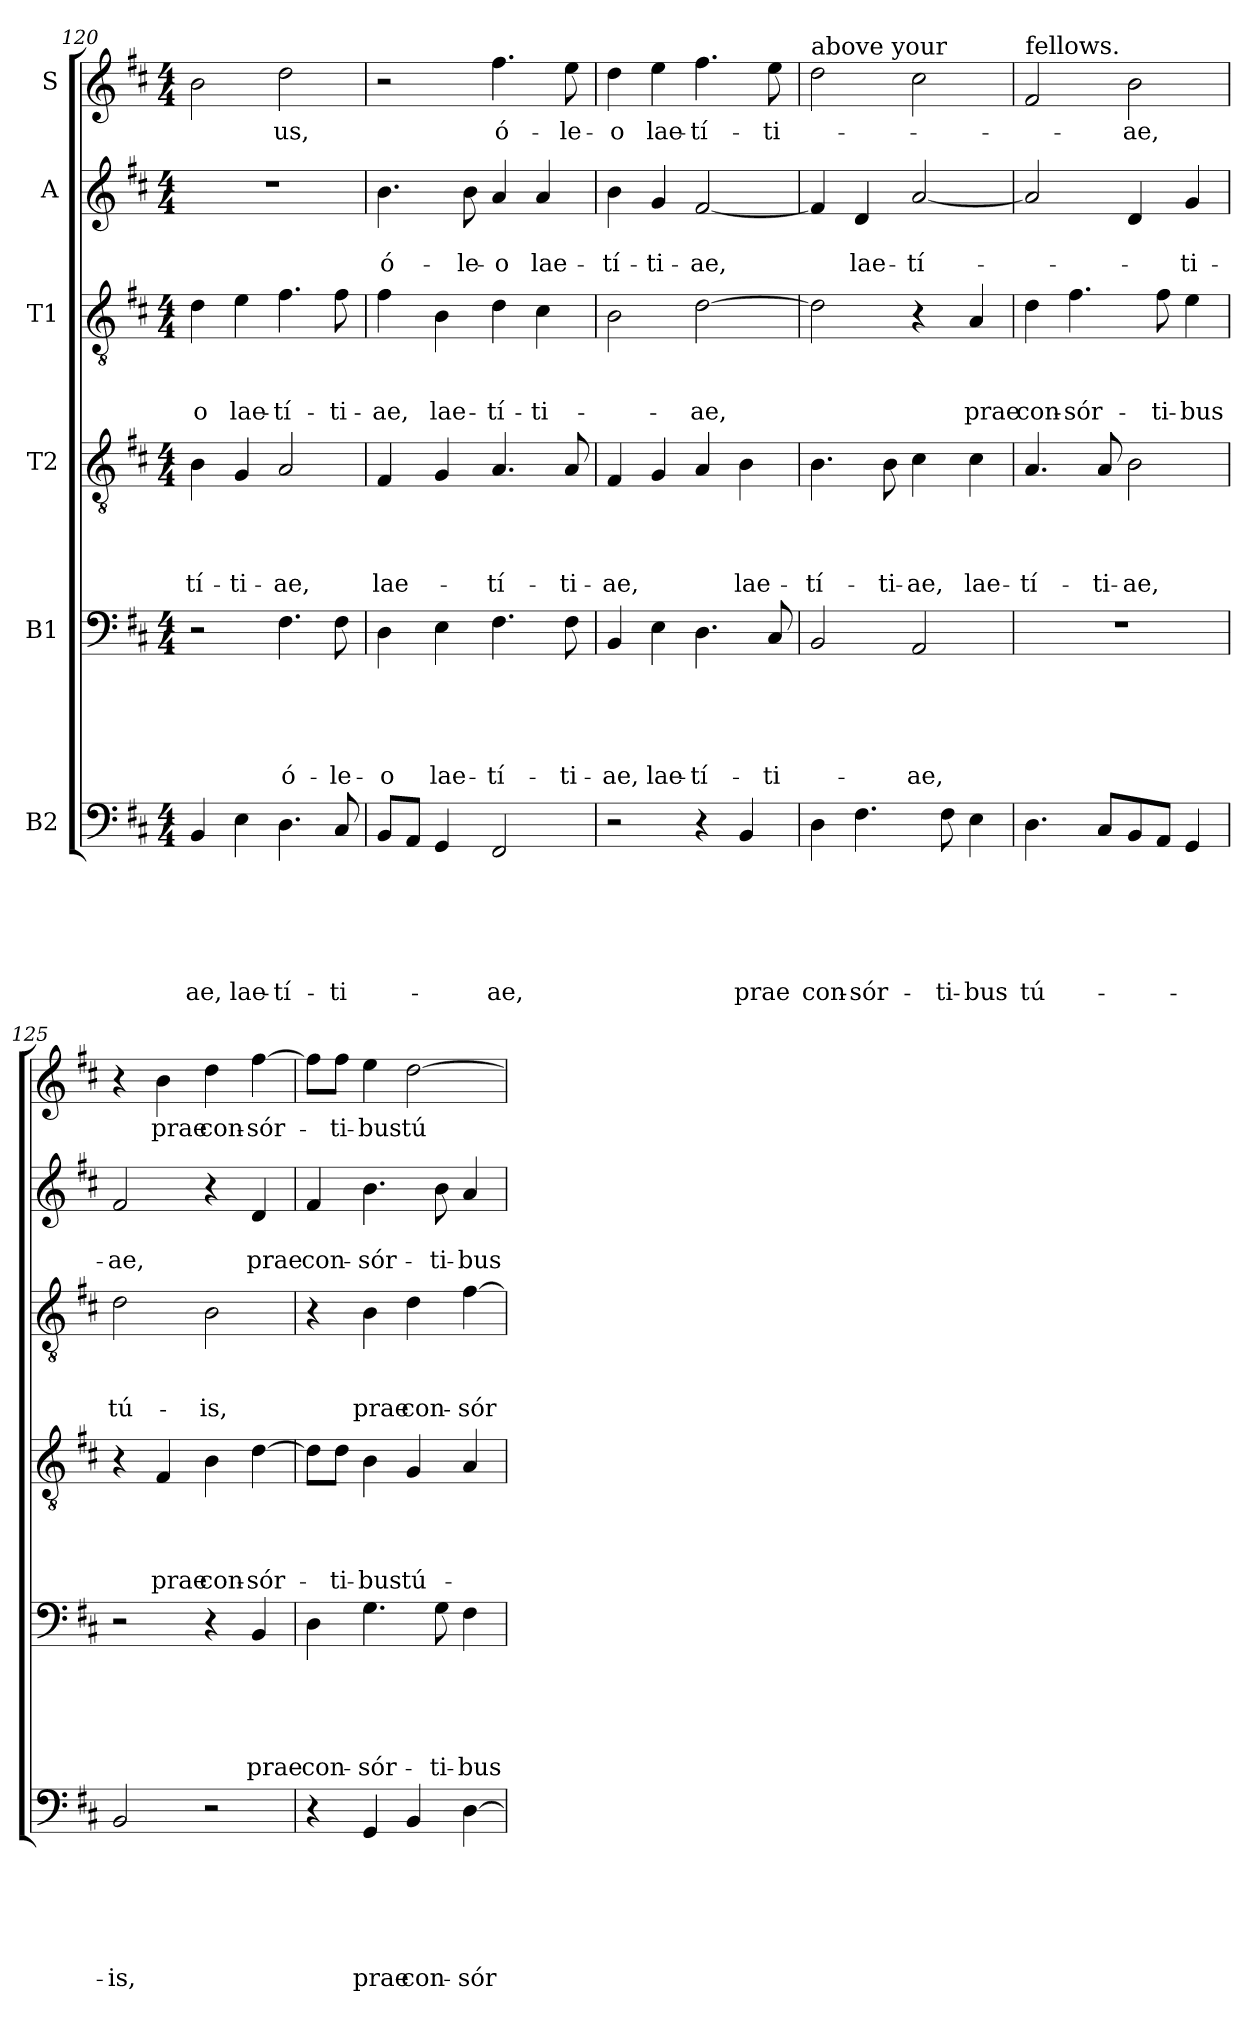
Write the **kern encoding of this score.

**kern	**text	**text	**text	**text	**text	**text	**kern	**text	**text	**text	**text	**text	**kern	**text	**text	**text	**text	**kern	**text	**text	**text	**kern	**text	**text	**kern	**text
*part6	*part6	*part6	*part6	*part6	*part6	*part6	*part5	*part5	*part5	*part5	*part5	*part5	*part4	*part4	*part4	*part4	*part4	*part3	*part3	*part3	*part3	*part2	*part2	*part2	*part1	*part1
*staff6	*staff6	*staff6	*staff6	*staff6	*staff6	*staff6	*staff5	*staff5	*staff5	*staff5	*staff5	*staff5	*staff4	*staff4	*staff4	*staff4	*staff4	*staff3	*staff3	*staff3	*staff3	*staff2	*staff2	*staff2	*staff1	*staff1
*I"B2	*	*	*	*	*	*	*I"B1	*	*	*	*	*	*I"T2	*	*	*	*	*I"T1	*	*	*	*I"A	*	*	*I"S	*
*clefF4	*	*	*	*	*	*	*clefF4	*	*	*	*	*	*clefGv2	*	*	*	*	*clefGv2	*	*	*	*clefG2	*	*	*clefG2	*
*k[f#c#]	*	*	*	*	*	*	*k[f#c#]	*	*	*	*	*	*k[f#c#]	*	*	*	*	*k[f#c#]	*	*	*	*k[f#c#]	*	*	*k[f#c#]	*
*D:	*	*	*	*	*	*	*D:	*	*	*	*	*	*D:	*	*	*	*	*D:	*	*	*	*D:	*	*	*D:	*
*M4/4	*	*	*	*	*	*	*M4/4	*	*	*	*	*	*M4/4	*	*	*	*	*M4/4	*	*	*	*M4/4	*	*	*M4/4	*
=120	=120	=120	=120	=120	=120	=120	=120	=120	=120	=120	=120	=120	=120	=120	=120	=120	=120	=120	=120	=120	=120	=120	=120	=120	=120	=120
!	!	!	!	!	!	!LO:LY:b	!	!	!	!	!	!	!	!	!	!	!LO:LY:b	!	!	!	!LO:LY:b	!	!	!	!	!
4BB/	.	.	.	.	.	-ae,	2r	.	.	.	.	.	4B\	.	.	.	-tí-	4d\	.	.	-o	1r	.	.	2b\	.
!	!	!	!	!	!	!LO:LY:b	!	!	!	!	!	!	!	!	!	!	!LO:LY:b	!	!	!	!LO:LY:b	!	!	!	!	!
4E\	.	.	.	.	.	lae-	.	.	.	.	.	.	4G/	.	.	.	-ti-	4e\	.	.	lae-	.	.	.	.	.
!	!	!	!	!	!	!LO:LY:b	!	!	!	!	!	!LO:LY:b	!	!	!	!	!LO:LY:b	!	!	!	!LO:LY:b	!	!	!	!	!LO:LY:b
4.D\	.	.	.	.	.	-tí-	4.F#\	.	.	.	.	ó-	2A/	.	.	.	-ae,	4.f#\	.	.	-tí-	.	.	.	2dd\	-us,
!	!	!	!	!	!	!LO:LY:b	!	!	!	!	!	!LO:LY:b	!	!	!	!	!	!	!	!	!LO:LY:b	!	!	!	!	!
8C#/	.	.	.	.	.	-ti-	8F#\	.	.	.	.	-le-	.	.	.	.	.	8f#\	.	.	-ti-	.	.	.	.	.
!!LO:PB:g=z
=121	=121	=121	=121	=121	=121	=121	=121	=121	=121	=121	=121	=121	=121	=121	=121	=121	=121	=121	=121	=121	=121	=121	=121	=121	=121	=121
!	!	!	!	!	!	!	!	!	!	!	!	!LO:LY:b	!	!	!	!	!LO:LY:b	!	!	!	!LO:LY:b	!	!	!LO:LY:b	!	!
8BB/L	.	.	.	.	.	.	4D\	.	.	.	.	-o	4F#/	.	.	.	lae-	4f#\	.	.	-ae,	4.b\	.	ó-	2r	.
8AA/J	.	.	.	.	.	.	.	.	.	.	.	.	.	.	.	.	.	.	.	.	.	.	.	.	.	.
!	!	!	!	!	!	!	!	!	!	!	!	!LO:LY:b	!	!	!	!	!	!	!	!	!LO:LY:b	!	!	!	!	!
4GG/	.	.	.	.	.	.	4E\	.	.	.	.	lae-	4G/	.	.	.	.	4B\	.	.	lae-	.	.	.	.	.
!	!	!	!	!	!	!	!	!	!	!	!	!	!	!	!	!	!	!	!	!	!	!	!	!LO:LY:b	!	!
.	.	.	.	.	.	.	.	.	.	.	.	.	.	.	.	.	.	.	.	.	.	8b\	.	-le-	.	.
!	!	!	!	!	!	!LO:LY:b	!	!	!	!	!	!LO:LY:b	!	!	!	!	!LO:LY:b	!	!	!	!LO:LY:b	!	!	!LO:LY:b	!	!LO:LY:b
2FF#/	.	.	.	.	.	-ae,	4.F#\	.	.	.	.	-tí-	4.A/	.	.	.	-tí-	4d\	.	.	-tí-	4a/	.	-o	4.ff#\	ó-
!	!	!	!	!	!	!	!	!	!	!	!	!	!	!	!	!	!	!	!	!	!LO:LY:b	!	!	!LO:LY:b	!	!
.	.	.	.	.	.	.	.	.	.	.	.	.	.	.	.	.	.	4c#\	.	.	-ti-	4a/	.	lae-	.	.
!	!	!	!	!	!	!	!	!	!	!	!	!LO:LY:b	!	!	!	!	!LO:LY:b	!	!	!	!	!	!	!	!	!LO:LY:b
.	.	.	.	.	.	.	8F#\	.	.	.	.	-ti-	8A/	.	.	.	-ti-	.	.	.	.	.	.	.	8ee\	-le-
=122	=122	=122	=122	=122	=122	=122	=122	=122	=122	=122	=122	=122	=122	=122	=122	=122	=122	=122	=122	=122	=122	=122	=122	=122	=122	=122
!	!	!	!	!	!	!	!	!	!	!	!	!LO:LY:b	!	!	!	!	!LO:LY:b	!	!	!	!	!	!	!LO:LY:b	!	!LO:LY:b
2r	.	.	.	.	.	.	4BB/	.	.	.	.	-ae,	4F#/	.	.	.	-ae,	2B\	.	.	.	4b\	.	-tí-	4dd\	-o
!	!	!	!	!	!	!	!	!	!	!	!	!LO:LY:b	!	!	!	!	!	!	!	!	!	!	!	!LO:LY:b	!	!LO:LY:b
.	.	.	.	.	.	.	4E\	.	.	.	.	lae-	4G/	.	.	.	.	.	.	.	.	4g/	.	-ti-	4ee\	lae-
!	!	!	!	!	!	!	!	!	!	!	!	!LO:LY:b	!	!	!	!	!	!	!	!	!LO:LY:b	!	!	!LO:LY:b	!	!LO:LY:b
4r	.	.	.	.	.	.	4.D\	.	.	.	.	-tí-	4A/	.	.	.	.	[2d\	.	.	-ae,	[2f#/	.	-ae,	4.ff#\	-tí-
!	!	!	!	!	!	!LO:LY:b	!	!	!	!	!	!	!	!	!	!	!LO:LY:b	!	!	!	!	!	!	!	!	!
4BB/	.	.	.	.	.	prae	.	.	.	.	.	.	4B\	.	.	.	lae-	.	.	.	.	.	.	.	.	.
!	!	!	!	!	!	!	!	!	!	!	!	!LO:LY:b	!	!	!	!	!	!	!	!	!	!	!	!	!	!LO:LY:b
.	.	.	.	.	.	.	8C#/	.	.	.	.	-ti-	.	.	.	.	.	.	.	.	.	.	.	.	8ee\	-ti-
=123	=123	=123	=123	=123	=123	=123	=123	=123	=123	=123	=123	=123	=123	=123	=123	=123	=123	=123	=123	=123	=123	=123	=123	=123	=123	=123
!	!	!	!	!	!	!	!	!	!	!	!	!	!	!	!	!	!	!	!	!	!	!	!	!	!LO:TX:a:t=above your	!
!	!	!	!	!	!	!LO:LY:b	!	!	!	!	!	!	!	!	!	!	!LO:LY:b	!	!	!	!	!	!	!	!	!
4D\	.	.	.	.	.	con-	2BB/	.	.	.	.	.	4.B\	.	.	.	-tí-	2d\]	.	.	.	4f#/]	.	.	2dd\	.
!	!	!	!	!	!	!LO:LY:b	!	!	!	!	!	!	!	!	!	!	!	!	!	!	!	!	!	!LO:LY:b	!	!
4.F#\	.	.	.	.	.	-sór-	.	.	.	.	.	.	.	.	.	.	.	.	.	.	.	4d/	.	lae-	.	.
!	!	!	!	!	!	!	!	!	!	!	!	!	!	!	!	!	!LO:LY:b	!	!	!	!	!	!	!	!	!
.	.	.	.	.	.	.	.	.	.	.	.	.	8B\	.	.	.	-ti-	.	.	.	.	.	.	.	.	.
!	!	!	!	!	!	!	!	!	!	!	!	!LO:LY:b	!	!	!	!	!LO:LY:b	!	!	!	!	!	!	!LO:LY:b	!	!
.	.	.	.	.	.	.	2AA/	.	.	.	.	-ae,	4c#\	.	.	.	-ae,	4r	.	.	.	[2a/	.	-tí-	2cc#\	.
!	!	!	!	!	!	!LO:LY:b	!	!	!	!	!	!	!	!	!	!	!	!	!	!	!	!	!	!	!	!
8F#\	.	.	.	.	.	-ti-	.	.	.	.	.	.	.	.	.	.	.	.	.	.	.	.	.	.	.	.
!	!	!	!	!	!	!LO:LY:b	!	!	!	!	!	!	!	!	!	!	!LO:LY:b	!	!	!	!LO:LY:b	!	!	!	!	!
4E\	.	.	.	.	.	-bus	.	.	.	.	.	.	4c#\	.	.	.	lae-	4A/	.	.	prae	.	.	.	.	.
=124	=124	=124	=124	=124	=124	=124	=124	=124	=124	=124	=124	=124	=124	=124	=124	=124	=124	=124	=124	=124	=124	=124	=124	=124	=124	=124
!	!	!	!	!	!	!	!	!	!	!	!	!	!	!	!	!	!	!	!	!	!	!	!	!	!LO:TX:a:t=fellows.	!
!	!	!	!	!	!	!LO:LY:b	!	!	!	!	!	!	!	!	!	!	!LO:LY:b	!	!	!	!LO:LY:b	!	!	!	!	!
4.D\	.	.	.	.	.	tú-	1r	.	.	.	.	.	4.A/	.	.	.	-tí-	4d\	.	.	con-	2a/]	.	.	2f#/	.
!	!	!	!	!	!	!	!	!	!	!	!	!	!	!	!	!	!	!	!	!	!LO:LY:b	!	!	!	!	!
.	.	.	.	.	.	.	.	.	.	.	.	.	.	.	.	.	.	4.f#\	.	.	-sór-	.	.	.	.	.
!	!	!	!	!	!	!	!	!	!	!	!	!	!	!	!	!	!LO:LY:b	!	!	!	!	!	!	!	!	!
8C#/L	.	.	.	.	.	.	.	.	.	.	.	.	8A/	.	.	.	-ti-	.	.	.	.	.	.	.	.	.
!	!	!	!	!	!	!	!	!	!	!	!	!	!	!	!	!	!LO:LY:b	!	!	!	!	!	!	!	!	!LO:LY:b
8BB/	.	.	.	.	.	.	.	.	.	.	.	.	2B\	.	.	.	-ae,	.	.	.	.	4d/	.	.	2b\	-ae,
!	!	!	!	!	!	!	!	!	!	!	!	!	!	!	!	!	!	!	!	!	!LO:LY:b	!	!	!	!	!
8AA/J	.	.	.	.	.	.	.	.	.	.	.	.	.	.	.	.	.	8f#\	.	.	-ti-	.	.	.	.	.
!	!	!	!	!	!	!	!	!	!	!	!	!	!	!	!	!	!	!	!	!	!LO:LY:b	!	!	!LO:LY:b	!	!
4GG/	.	.	.	.	.	.	.	.	.	.	.	.	.	.	.	.	.	4e\	.	.	-bus	4g/	.	-ti-	.	.
=125	=125	=125	=125	=125	=125	=125	=125	=125	=125	=125	=125	=125	=125	=125	=125	=125	=125	=125	=125	=125	=125	=125	=125	=125	=125	=125
!	!	!	!	!	!	!LO:LY:b	!	!	!	!	!	!	!	!	!	!	!	!	!	!	!LO:LY:b	!	!	!LO:LY:b	!	!
2BB/	.	.	.	.	.	-is,	2r	.	.	.	.	.	4r	.	.	.	.	2d\	.	.	tú-	2f#/	.	-ae,	4r	.
!	!	!	!	!	!	!	!	!	!	!	!	!	!	!	!	!	!LO:LY:b	!	!	!	!	!	!	!	!	!LO:LY:b
.	.	.	.	.	.	.	.	.	.	.	.	.	4F#/	.	.	.	prae	.	.	.	.	.	.	.	4b\	prae
!	!	!	!	!	!	!	!	!	!	!	!	!	!	!	!	!	!LO:LY:b	!	!	!	!LO:LY:b	!	!	!	!	!LO:LY:b
2r	.	.	.	.	.	.	4r	.	.	.	.	.	4B\	.	.	.	con-	2B\	.	.	-is,	4r	.	.	4dd\	con-
!	!	!	!	!	!	!	!	!	!	!	!	!LO:LY:b	!	!	!	!	!LO:LY:b	!	!	!	!	!	!	!LO:LY:b	!	!LO:LY:b
.	.	.	.	.	.	.	4BB/	.	.	.	.	prae	[4d\	.	.	.	-sór-	.	.	.	.	4d/	.	prae	[4ff#\	-sór-
!!LO:PB:g=z
=126	=126	=126	=126	=126	=126	=126	=126	=126	=126	=126	=126	=126	=126	=126	=126	=126	=126	=126	=126	=126	=126	=126	=126	=126	=126	=126
!	!	!	!	!	!	!	!	!	!	!	!	!LO:LY:b	!	!	!	!	!	!	!	!	!	!	!	!LO:LY:b	!	!
4r	.	.	.	.	.	.	4D\	.	.	.	.	con-	8d\L]	.	.	.	.	4r	.	.	.	4f#/	.	con-	8ff#\L]	.
!	!	!	!	!	!	!	!	!	!	!	!	!	!	!	!	!	!LO:LY:b	!	!	!	!	!	!	!	!	!LO:LY:b
.	.	.	.	.	.	.	.	.	.	.	.	.	8d\J	.	.	.	-ti-	.	.	.	.	.	.	.	8ff#\J	-ti-
!	!	!	!	!	!	!LO:LY:b	!	!	!	!	!	!LO:LY:b	!	!	!	!	!LO:LY:b	!	!	!	!LO:LY:b	!	!	!LO:LY:b	!	!LO:LY:b
4GG/	.	.	.	.	.	prae	4.G\	.	.	.	.	-sór-	4B\	.	.	.	-bus	4B\	.	.	prae	4.b\	.	-sór-	4ee\	-bus
!	!	!	!	!	!	!LO:LY:b	!	!	!	!	!	!	!	!	!	!	!LO:LY:b	!	!	!	!LO:LY:b	!	!	!	!	!LO:LY:b
4BB/	.	.	.	.	.	con-	.	.	.	.	.	.	4G/	.	.	.	tú-	4d\	.	.	con-	.	.	.	[2dd\	tú-
!	!	!	!	!	!	!	!	!	!	!	!	!LO:LY:b	!	!	!	!	!	!	!	!	!	!	!	!LO:LY:b	!	!
.	.	.	.	.	.	.	8G\	.	.	.	.	-ti-	.	.	.	.	.	.	.	.	.	8b\	.	-ti-	.	.
!	!	!	!	!	!	!LO:LY:b	!	!	!	!	!	!LO:LY:b	!	!	!	!	!	!	!	!	!LO:LY:b	!	!	!LO:LY:b	!	!
[4D\	.	.	.	.	.	-sór-	4F#\	.	.	.	.	-bus	4A/	.	.	.	.	[4f#\	.	.	-sór-	4a/	.	-bus	.	.
=	=	=	=	=	=	=	=	=	=	=	=	=	=	=	=	=	=	=	=	=	=	=	=	=	=	=
*-	*-	*-	*-	*-	*-	*-	*-	*-	*-	*-	*-	*-	*-	*-	*-	*-	*-	*-	*-	*-	*-	*-	*-	*-	*-	*-
